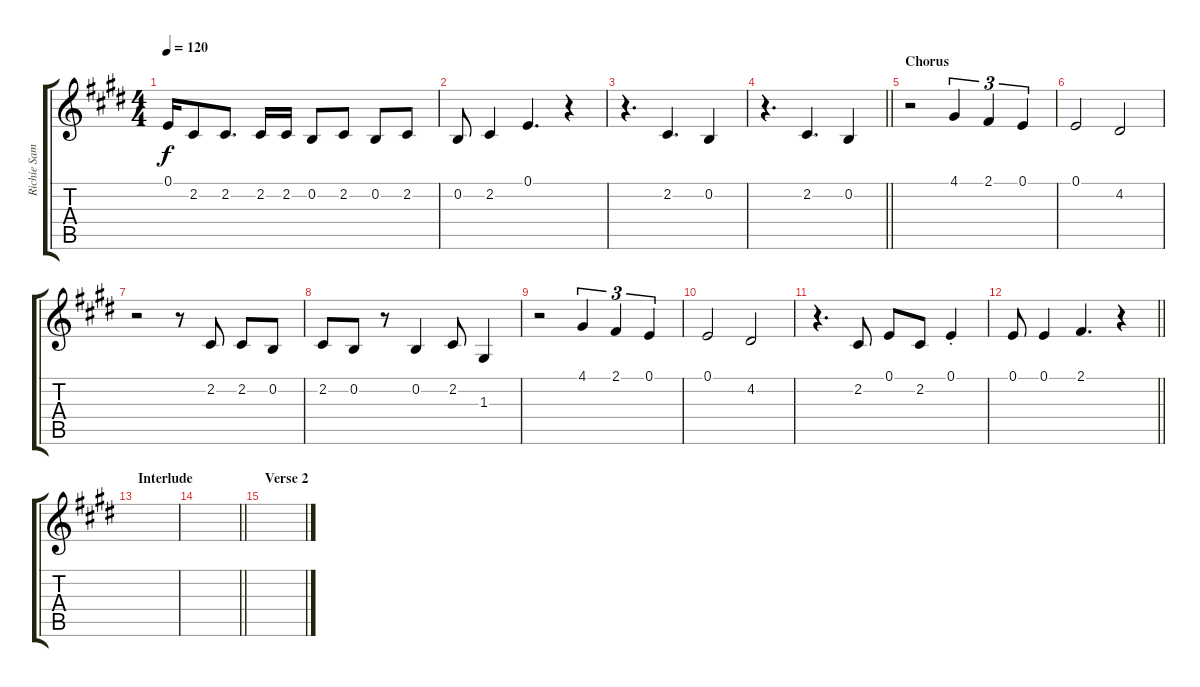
\track ("Richie Sambora (Backing Vocals)" "Richie Sam") {instrument trumpet}
\staff {score tabs}
\tuning (E4 B3 G3 D3 A2 E2) {hide}
\ts (4 4)
\tempo 120
\clef g2
\ks c#minor
0.1{t}.16{dy f} 2.2.8 2.2.8{d} 2.2.16 2.2.16 0.2.8 2.2.8 0.2.8 2.2.8 |
0.2.8 2.2.4 0.1.4{d} r.4 |
r.4{d} 2.2.4{d} 0.2.4 |
\barLineRight lightlight
r.4{d} 2.2.4{d} 0.2.4 |
\section ("" "Chorus")
r.2 4.1.4{tu (3 2)} 2.1.4{tu (3 2)} 0.1.4{tu (3 2)} |
0.1.2 4.2.2 |
r.2 r.8 2.2.8 2.2.8 0.2.8 |
2.2.8 0.2.8 r.8 0.2.4 2.2.8 1.3.4 |
r.2 4.1.4{tu (3 2)} 2.1.4{tu (3 2)} 0.1.4{tu (3 2)} |
0.1.2 4.2.2 |
r.4{d} 2.2.8 0.1.8 2.2.8 0.1{st}.4 |
\barLineRight lightlight
0.1.8 0.1.4 2.1.4{d} r.4 |
\section ("" "Interlude")
|
\barLineRight lightlight
|
\section ("" "Verse 2")
